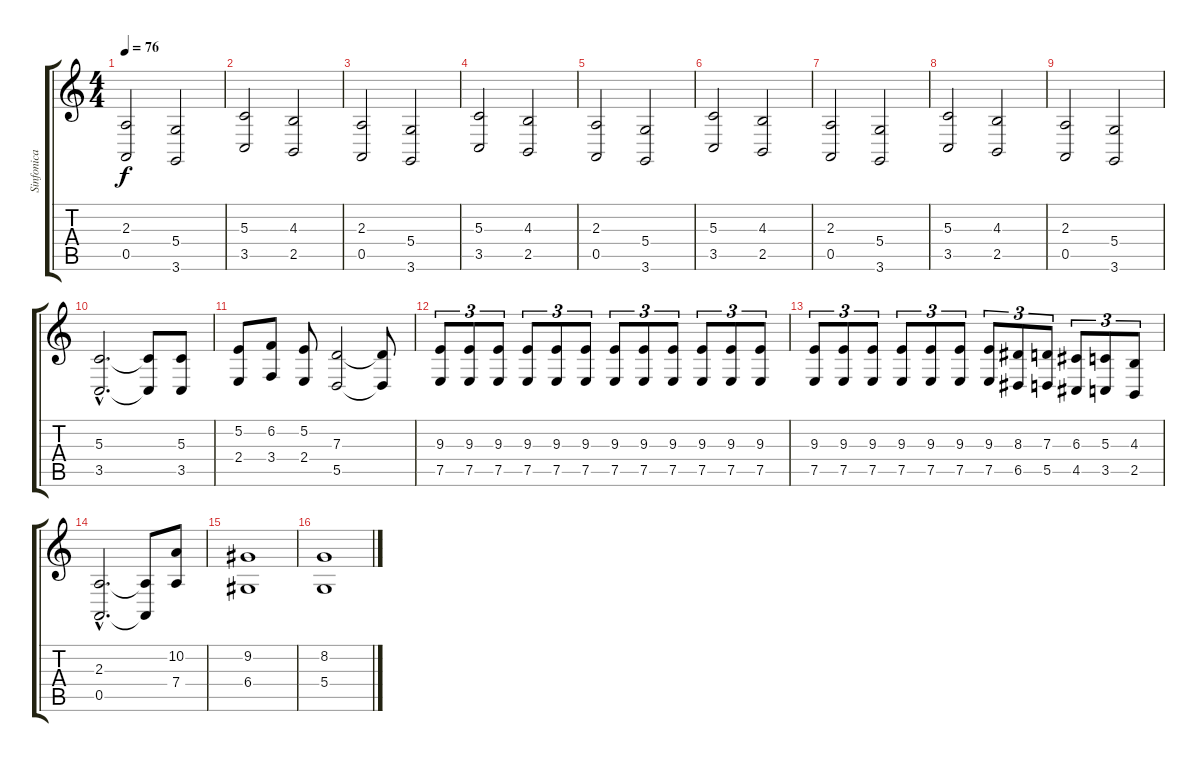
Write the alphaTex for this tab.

\track ("Sinfonica" "Sinfonica") {instrument stringensemble1}
\staff {score tabs}
\tuning (E4 B3 G3 D3 A2 E2) {hide}
\ts (4 4)
\tempo 76
\clef g2
\ks c
(2.3 0.5).2{dy f} (5.4 3.6).2 |
(5.3 3.5).2 (4.3 2.5).2 |
(2.3 0.5).2 (5.4 3.6).2 |
(5.3 3.5).2 (4.3 2.5).2 |
(2.3 0.5).2 (5.4 3.6).2 |
(5.3 3.5).2 (4.3 2.5).2 |
(2.3 0.5).2 (5.4 3.6).2 |
(5.3 3.5).2 (4.3 2.5).2 |
(2.3 0.5).2 (5.4 3.6).2 |
(5.3{hac} 3.5{hac}).2{d volume 14} (5.3{t} 3.5{t}).8 (5.3 3.5).8 |
(5.2 2.4).8 (6.2 3.4).8 (5.2 2.4).8 (7.3 5.5).2 (7.3{t} 5.5{t}).8 |
(9.3 7.5).8{tu (3 2)} (9.3 7.5).8{tu (3 2)} (9.3 7.5).8{tu (3 2)} (9.3 7.5).8{tu (3 2)} (9.3 7.5).8{tu (3 2)} (9.3 7.5).8{tu (3 2)} (9.3 7.5).8{tu (3 2)} (9.3 7.5).8{tu (3 2)} (9.3 7.5).8{tu (3 2)} (9.3 7.5).8{tu (3 2)} (9.3 7.5).8{tu (3 2)} (9.3 7.5).8{tu (3 2)} |
(9.3 7.5).8{tu (3 2)} (9.3 7.5).8{tu (3 2)} (9.3 7.5).8{tu (3 2)} (9.3 7.5).8{tu (3 2)} (9.3 7.5).8{tu (3 2)} (9.3 7.5).8{tu (3 2)} (9.3 7.5).8{tu (3 2)} (8.3 6.5).8{tu (3 2)} (7.3 5.5).8{tu (3 2)} (6.3 4.5).8{tu (3 2)} (5.3 3.5).8{tu (3 2)} (4.3 2.5).8{tu (3 2)} |
(2.3{hac} 0.5{hac}).2{d} (2.3{t} 0.5{t}).8 (10.2 7.4).8 |
(9.2 6.4).1 |
(8.2 5.4).1
